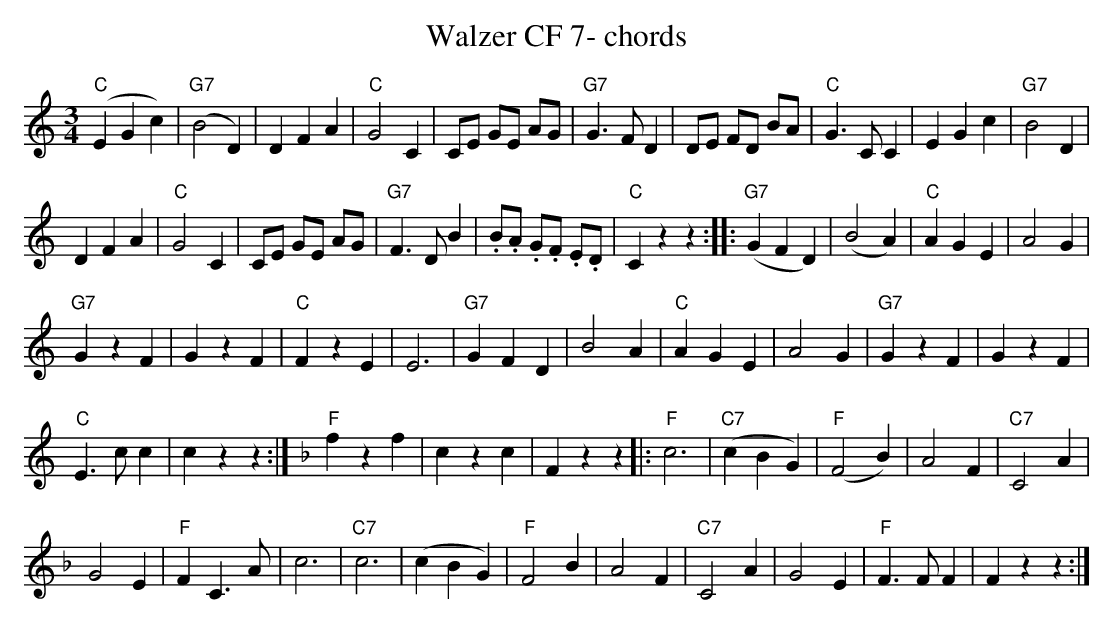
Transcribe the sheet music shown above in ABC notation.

X:1
T:Walzer CF 7- chords
M:3/4
L:1/4
K:Cmaj%%MIDI gchordon
"C"(EGc) | "G7"(B2D) | DFA | "C"G2C | C/2E/2 G/2E/2 A/2G/2 | "G7"G>F D | D/2E/2 F/2D/2 B/2A/2 | "C"G>CC | EGc | "G7"B2D |
DFA | "C"G2C | C/2E/2 G/2E/2 A/2G/2 | "G7"F>DB | .B/2.A/2 .G/2.F/2 .E/2.D/2 | "C"Czz :: "G7"(GFD) | (B2A) | "C"AGE | A2G |
"G7"GzF | GzF | "C"FzE | E3 | "G7"GFD | B2A | "C"AGE | A2G | "G7"GzF | GzF |
"C"E>cc | czz :| [K:Fmaj] "F"fzf | czc | Fzz |: "F"c3 | "C7"(cBG) | "F"(F2B) | A2F | "C7"C2A |
G2E | "F"FC>A | c3 | "C7"c3 | (cBG) | "F"F2B | A2F | "C7"C2A | G2E | "F"F>FF | Fzz :|
